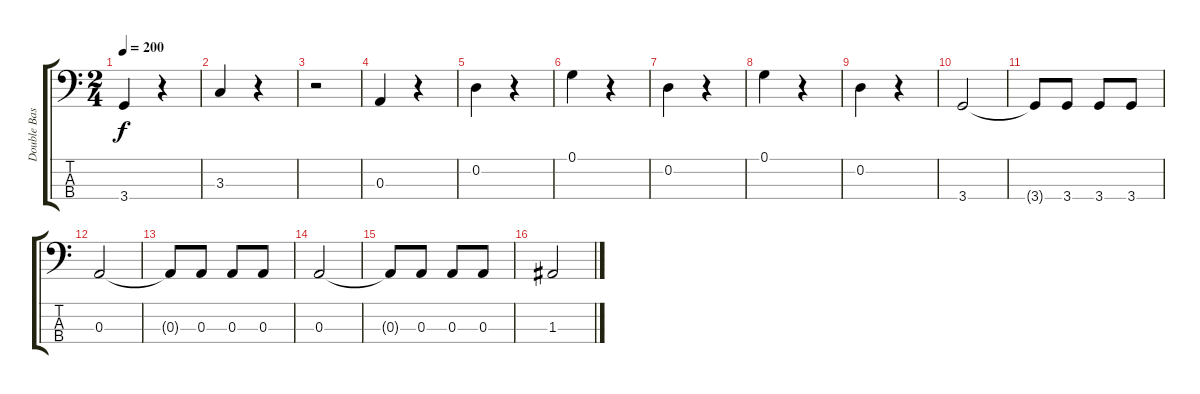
\track ("Double Bass" "Double Bas") {instrument contrabass}
\staff {score tabs}
\tuning (G2 D2 A1 E1) {hide}
\ts (2 4)
\tempo 200
\clef f4
\ks c
3.4.4{dy f} r.4 |
3.3.4 r.4 |
r.2 |
0.3.4 r.4 |
0.2.4 r.4 |
0.1.4 r.4 |
0.2.4 r.4 |
0.1.4 r.4 |
0.2.4 r.4 |
3.4.2 |
3.4{t}.8 3.4.8 3.4.8 3.4.8 |
0.3.2 |
0.3{t}.8 0.3.8 0.3.8 0.3.8 |
0.3.2 |
0.3{t}.8 0.3.8 0.3.8 0.3.8 |
1.3.2
